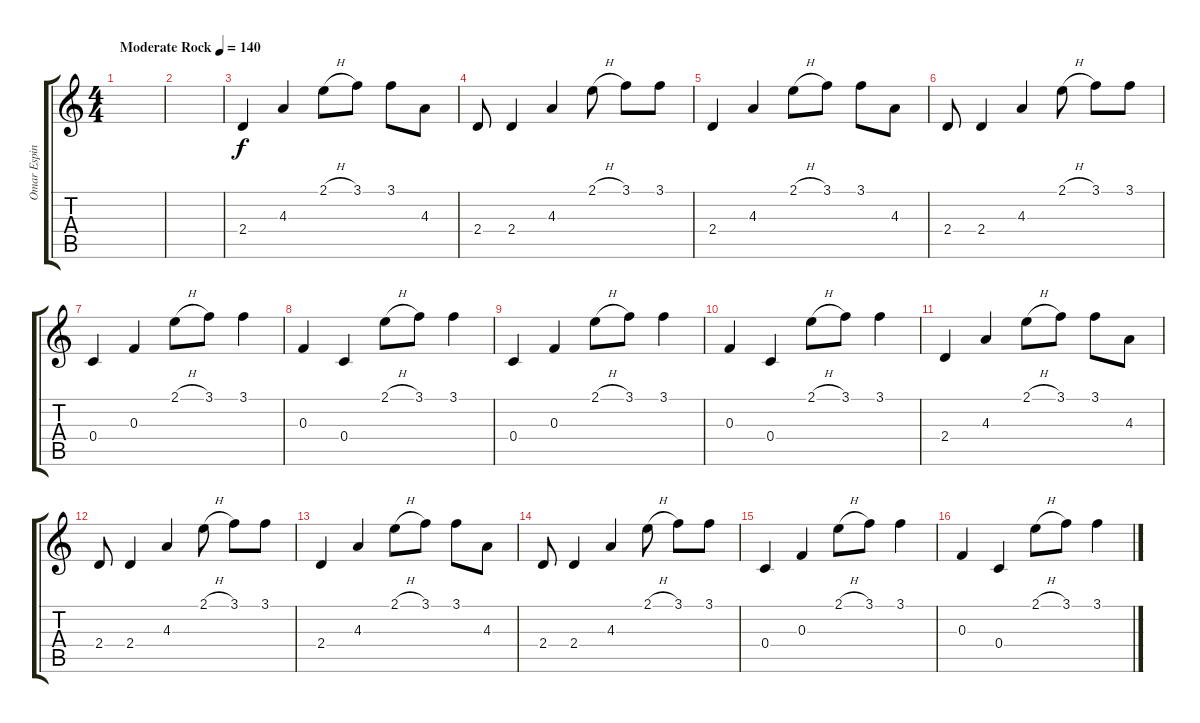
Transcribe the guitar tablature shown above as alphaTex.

\track ("Omar Espinosa" "Omar Espin") {instrument electricguitarclean}
\staff {score tabs}
\tuning (D4 A3 F3 C3 G2 C2) {hide}
\ts (4 4)
\tempo (140 "Moderate Rock")
\clef g2
\ks c
|
|
2.4.4 4.3.4 2.1{h}.8 3.1.8 3.1.8 4.3.8 |
2.4.8 2.4.4 4.3.4 2.1{h}.8 3.1.8 3.1.8 |
2.4.4 4.3.4 2.1{h}.8 3.1.8 3.1.8 4.3.8 |
2.4.8 2.4.4 4.3.4 2.1{h}.8 3.1.8 3.1.8 |
0.4.4 0.3.4 2.1{h}.8 3.1.8 3.1.4 |
0.3.4 0.4.4 2.1{h}.8 3.1.8 3.1.4 |
0.4.4 0.3.4 2.1{h}.8 3.1.8 3.1.4 |
0.3.4 0.4.4 2.1{h}.8 3.1.8 3.1.4 |
2.4.4 4.3.4 2.1{h}.8 3.1.8 3.1.8 4.3.8 |
2.4.8 2.4.4 4.3.4 2.1{h}.8 3.1.8 3.1.8 |
2.4.4 4.3.4 2.1{h}.8 3.1.8 3.1.8 4.3.8 |
2.4.8 2.4.4 4.3.4 2.1{h}.8 3.1.8 3.1.8 |
0.4.4 0.3.4 2.1{h}.8 3.1.8 3.1.4 |
0.3.4 0.4.4 2.1{h}.8 3.1.8 3.1.4
